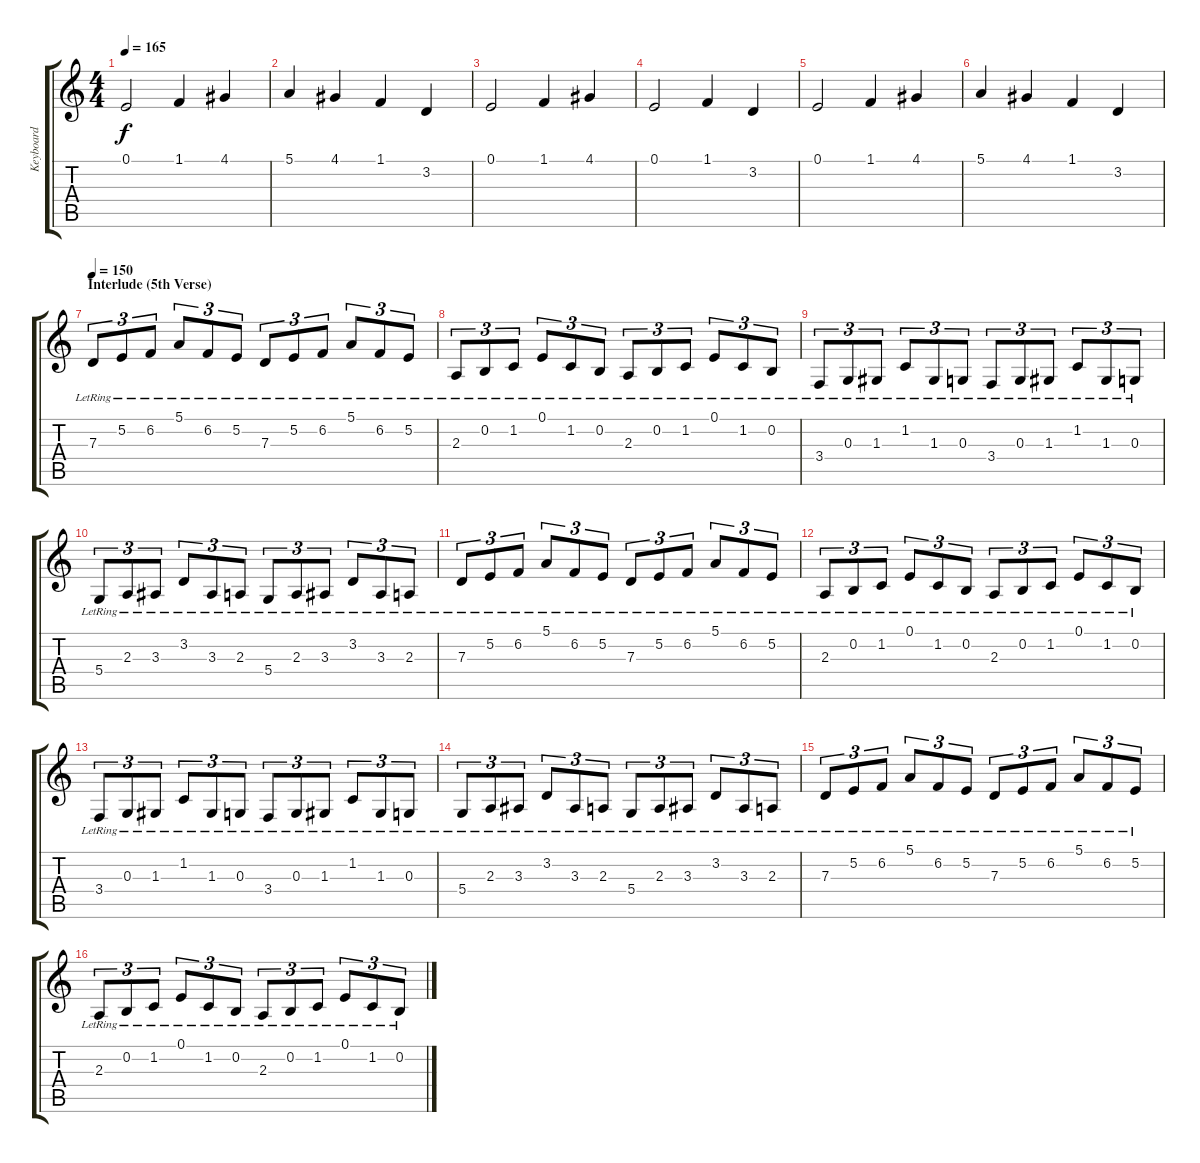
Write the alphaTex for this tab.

\track ("Keyboard" "Keyboard") {instrument stringensemble1}
\staff {score tabs}
\tuning (E4 B3 G3 D3 A2 E2) {hide}
\ts (4 4)
\tempo 165
\clef g2
\ks c
0.1.2{dy f} 1.1.4 4.1.4 |
5.1.4 4.1.4 1.1.4 3.2.4 |
0.1.2 1.1.4 4.1.4 |
0.1.2 1.1.4 3.2.4 |
0.1.2 1.1.4 4.1.4 |
5.1.4 4.1.4 1.1.4 3.2.4 |
\section ("" "Interlude (5th Verse)")
\tempo 150
7.3{lr}.8{tu (3 2) volume 16 instrument harpsichord} 5.2{lr}.8{tu (3 2)} 6.2{lr}.8{tu (3 2)} 5.1{lr}.8{tu (3 2)} 6.2{lr}.8{tu (3 2)} 5.2{lr}.8{tu (3 2)} 7.3{lr}.8{tu (3 2)} 5.2{lr}.8{tu (3 2)} 6.2{lr}.8{tu (3 2)} 5.1{lr}.8{tu (3 2)} 6.2{lr}.8{tu (3 2)} 5.2{lr}.8{tu (3 2)} |
2.3{lr}.8{tu (3 2)} 0.2{lr}.8{tu (3 2)} 1.2{lr}.8{tu (3 2)} 0.1{lr}.8{tu (3 2)} 1.2{lr}.8{tu (3 2)} 0.2{lr}.8{tu (3 2)} 2.3{lr}.8{tu (3 2)} 0.2{lr}.8{tu (3 2)} 1.2{lr}.8{tu (3 2)} 0.1{lr}.8{tu (3 2)} 1.2{lr}.8{tu (3 2)} 0.2{lr}.8{tu (3 2)} |
3.4{lr}.8{tu (3 2)} 0.3{lr}.8{tu (3 2)} 1.3{lr}.8{tu (3 2)} 1.2{lr}.8{tu (3 2)} 1.3{lr}.8{tu (3 2)} 0.3{lr}.8{tu (3 2)} 3.4{lr}.8{tu (3 2)} 0.3{lr}.8{tu (3 2)} 1.3{lr}.8{tu (3 2)} 1.2{lr}.8{tu (3 2)} 1.3{lr}.8{tu (3 2)} 0.3{lr}.8{tu (3 2)} |
5.4{lr}.8{tu (3 2)} 2.3{lr}.8{tu (3 2)} 3.3{lr}.8{tu (3 2)} 3.2{lr}.8{tu (3 2)} 3.3{lr}.8{tu (3 2)} 2.3{lr}.8{tu (3 2)} 5.4{lr}.8{tu (3 2)} 2.3{lr}.8{tu (3 2)} 3.3{lr}.8{tu (3 2)} 3.2{lr}.8{tu (3 2)} 3.3{lr}.8{tu (3 2)} 2.3{lr}.8{tu (3 2)} |
7.3{lr}.8{tu (3 2)} 5.2{lr}.8{tu (3 2)} 6.2{lr}.8{tu (3 2)} 5.1{lr}.8{tu (3 2)} 6.2{lr}.8{tu (3 2)} 5.2{lr}.8{tu (3 2)} 7.3{lr}.8{tu (3 2)} 5.2{lr}.8{tu (3 2)} 6.2{lr}.8{tu (3 2)} 5.1{lr}.8{tu (3 2)} 6.2{lr}.8{tu (3 2)} 5.2{lr}.8{tu (3 2)} |
2.3{lr}.8{tu (3 2)} 0.2{lr}.8{tu (3 2)} 1.2{lr}.8{tu (3 2)} 0.1{lr}.8{tu (3 2)} 1.2{lr}.8{tu (3 2)} 0.2{lr}.8{tu (3 2)} 2.3{lr}.8{tu (3 2)} 0.2{lr}.8{tu (3 2)} 1.2{lr}.8{tu (3 2)} 0.1{lr}.8{tu (3 2)} 1.2{lr}.8{tu (3 2)} 0.2{lr}.8{tu (3 2)} |
3.4{lr}.8{tu (3 2)} 0.3{lr}.8{tu (3 2)} 1.3{lr}.8{tu (3 2)} 1.2{lr}.8{tu (3 2)} 1.3{lr}.8{tu (3 2)} 0.3{lr}.8{tu (3 2)} 3.4{lr}.8{tu (3 2)} 0.3{lr}.8{tu (3 2)} 1.3{lr}.8{tu (3 2)} 1.2{lr}.8{tu (3 2)} 1.3{lr}.8{tu (3 2)} 0.3{lr}.8{tu (3 2)} |
5.4{lr}.8{tu (3 2)} 2.3{lr}.8{tu (3 2)} 3.3{lr}.8{tu (3 2)} 3.2{lr}.8{tu (3 2)} 3.3{lr}.8{tu (3 2)} 2.3{lr}.8{tu (3 2)} 5.4{lr}.8{tu (3 2)} 2.3{lr}.8{tu (3 2)} 3.3{lr}.8{tu (3 2)} 3.2{lr}.8{tu (3 2)} 3.3{lr}.8{tu (3 2)} 2.3{lr}.8{tu (3 2)} |
7.3{lr}.8{tu (3 2)} 5.2{lr}.8{tu (3 2)} 6.2{lr}.8{tu (3 2)} 5.1{lr}.8{tu (3 2)} 6.2{lr}.8{tu (3 2)} 5.2{lr}.8{tu (3 2)} 7.3{lr}.8{tu (3 2)} 5.2{lr}.8{tu (3 2)} 6.2{lr}.8{tu (3 2)} 5.1{lr}.8{tu (3 2)} 6.2{lr}.8{tu (3 2)} 5.2{lr}.8{tu (3 2)} |
2.3{lr}.8{tu (3 2)} 0.2{lr}.8{tu (3 2)} 1.2{lr}.8{tu (3 2)} 0.1{lr}.8{tu (3 2)} 1.2{lr}.8{tu (3 2)} 0.2{lr}.8{tu (3 2)} 2.3{lr}.8{tu (3 2)} 0.2{lr}.8{tu (3 2)} 1.2{lr}.8{tu (3 2)} 0.1{lr}.8{tu (3 2)} 1.2{lr}.8{tu (3 2)} 0.2{lr}.8{tu (3 2)}
